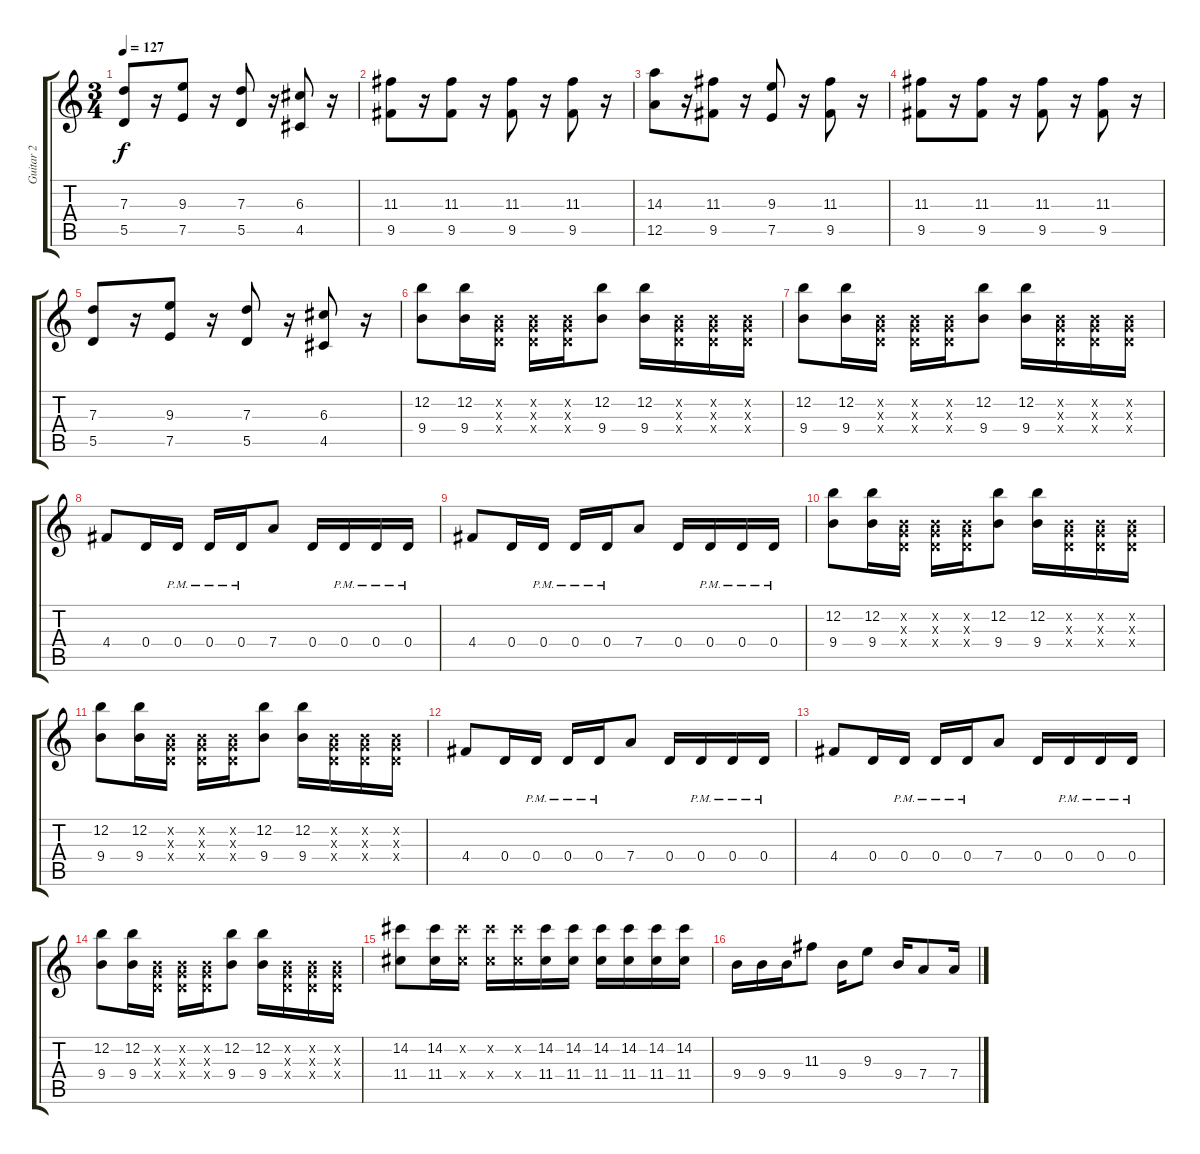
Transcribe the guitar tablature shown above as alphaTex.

\track ("Guitar 2" "Guitar 2") {instrument distortionguitar}
\staff {score tabs}
\tuning (E4 B3 G3 D3 A2 E2) {hide}
\ts (3 4)
\tempo 127
\clef g2
\ks c
(7.3 5.5).8{dy f} r.16 (9.3 7.5).8 r.16 (7.3 5.5).8 r.16 (6.3 4.5).8 r.16 |
(11.3 9.5).8 r.16 (11.3 9.5).8 r.16 (11.3 9.5).8 r.16 (11.3 9.5).8 r.16 |
(14.3 12.5).8 r.16 (11.3 9.5).8 r.16 (9.3 7.5).8 r.16 (11.3 9.5).8 r.16 |
(11.3 9.5).8 r.16 (11.3 9.5).8 r.16 (11.3 9.5).8 r.16 (11.3 9.5).8 r.16 |
(7.3 5.5).8 r.16 (9.3 7.5).8 r.16 (7.3 5.5).8 r.16 (6.3 4.5).8 r.16 |
(12.2 9.4).8 (12.2 9.4).16 (0.2{x} 0.3{x} 0.4{x}).16 (0.2{x} 0.3{x} 0.4{x}).16 (0.2{x} 0.3{x} 0.4{x}).16 (12.2 9.4).8 (12.2 9.4).16 (0.2{x} 0.3{x} 0.4{x}).16 (0.2{x} 0.3{x} 0.4{x}).16 (0.2{x} 0.3{x} 0.4{x}).16 |
(12.2 9.4).8 (12.2 9.4).16 (0.2{x} 0.3{x} 0.4{x}).16 (0.2{x} 0.3{x} 0.4{x}).16 (0.2{x} 0.3{x} 0.4{x}).16 (12.2 9.4).8 (12.2 9.4).16 (0.2{x} 0.3{x} 0.4{x}).16 (0.2{x} 0.3{x} 0.4{x}).16 (0.2{x} 0.3{x} 0.4{x}).16 |
4.4.8 0.4.16 0.4{pm}.16 0.4{pm}.16 0.4{pm}.16 7.4.8 0.4.16 0.4{pm}.16 0.4{pm}.16 0.4{pm}.16 |
4.4.8 0.4.16 0.4{pm}.16 0.4{pm}.16 0.4{pm}.16 7.4.8 0.4.16 0.4{pm}.16 0.4{pm}.16 0.4{pm}.16 |
(12.2 9.4).8 (12.2 9.4).16 (0.2{x} 0.3{x} 0.4{x}).16 (0.2{x} 0.3{x} 0.4{x}).16 (0.2{x} 0.3{x} 0.4{x}).16 (12.2 9.4).8 (12.2 9.4).16 (0.2{x} 0.3{x} 0.4{x}).16 (0.2{x} 0.3{x} 0.4{x}).16 (0.2{x} 0.3{x} 0.4{x}).16 |
(12.2 9.4).8 (12.2 9.4).16 (0.2{x} 0.3{x} 0.4{x}).16 (0.2{x} 0.3{x} 0.4{x}).16 (0.2{x} 0.3{x} 0.4{x}).16 (12.2 9.4).8 (12.2 9.4).16 (0.2{x} 0.3{x} 0.4{x}).16 (0.2{x} 0.3{x} 0.4{x}).16 (0.2{x} 0.3{x} 0.4{x}).16 |
4.4.8 0.4.16 0.4{pm}.16 0.4{pm}.16 0.4{pm}.16 7.4.8 0.4.16 0.4{pm}.16 0.4{pm}.16 0.4{pm}.16 |
4.4.8 0.4.16 0.4{pm}.16 0.4{pm}.16 0.4{pm}.16 7.4.8 0.4.16 0.4{pm}.16 0.4{pm}.16 0.4{pm}.16 |
(12.2 9.4).8 (12.2 9.4).16 (0.2{x} 0.3{x} 0.4{x}).16 (0.2{x} 0.3{x} 0.4{x}).16 (0.2{x} 0.3{x} 0.4{x}).16 (12.2 9.4).8 (12.2 9.4).16 (0.2{x} 0.3{x} 0.4{x}).16 (0.2{x} 0.3{x} 0.4{x}).16 (0.2{x} 0.3{x} 0.4{x}).16 |
(14.2 11.4).8 (14.2 11.4).16 (14.2{x} 11.4{x}).16 (14.2{x} 11.4{x}).16 (14.2{x} 11.4{x}).16 (14.2 11.4).16 (14.2 11.4).16 (14.2 11.4).16 (14.2 11.4).16 (14.2 11.4).16 (14.2 11.4).16 |
9.4.16 9.4.16 9.4.16 11.3.8 9.4.16 9.3.8 9.4.16 7.4.8 7.4.16
